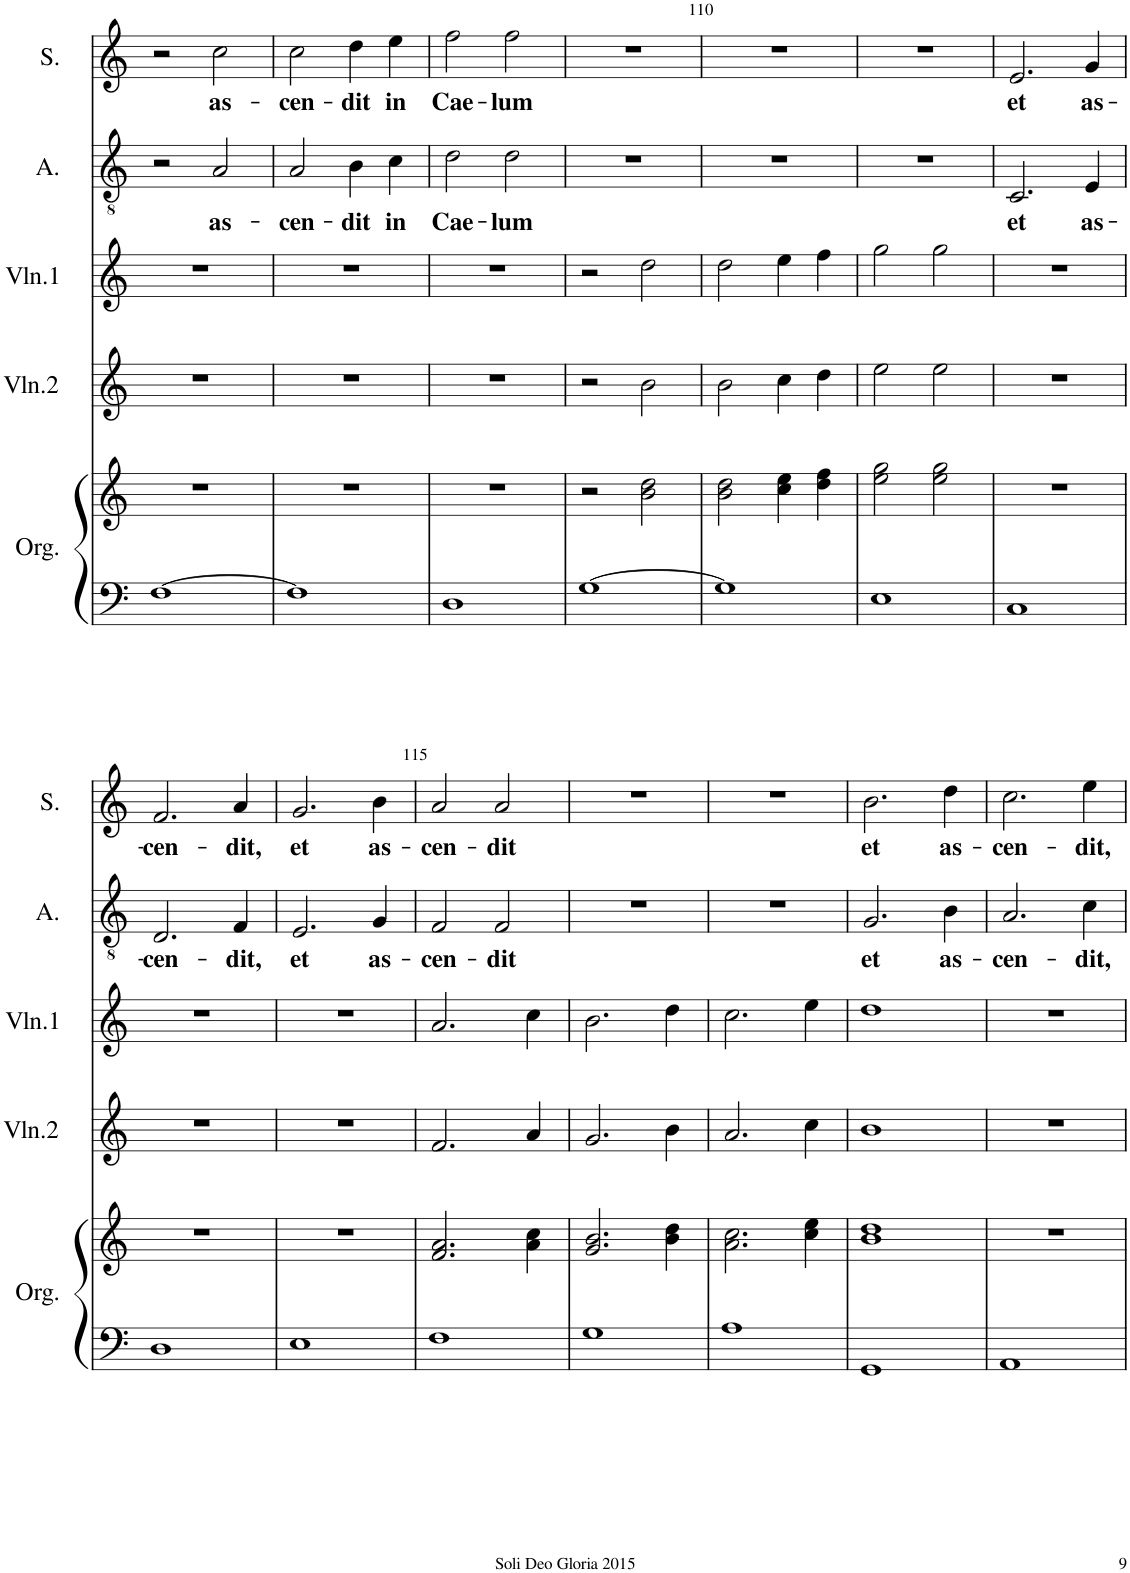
**kern	**kern	**kern	**kern	**kern	**text	**kern	**text
*part5	*part5	*part4	*part3	*part2	*part2	*part1	*part1
*staff6	*staff5	*staff4	*staff3	*staff2	*staff2	*staff1	*staff1
*I"Orgue	*	*I"Violon 2	*I"Violon 1	*I"Alto	*	*I"Soprano	*
*I'Org.	*	*I'Vln.2	*I'Vln.1	*I'A.	*	*I'S.	*
!!LO:PB:g=z
*clefF4	*clefG2	*clefG2	*clefG2	*clefGv2	*	*clefG2	*
*k[]	*k[]	*k[]	*k[]	*k[]	*	*k[]	*
*M2/2	*M2/2	*M2/2	*M2/2	*M2/2	*	*M2/2	*
*met(c|)	*met(c|)	*met(c|)	*met(c|)	*met(c|)	*	*met(c|)	*
=106	=106	=106	=106	=106	=106	=106	=106
[1F	1r	1r	1r	2r	.	2r	.
!	!	!	!	!	!LO:LY:b	!	!LO:LY:b
.	.	.	.	2A/	as-	2cc\	as-
=107	=107	=107	=107	=107	=107	=107	=107
!	!	!	!	!	!LO:LY:b	!	!LO:LY:b
1F]	1r	1r	1r	2A/	-cen-	2cc\	-cen-
!	!	!	!	!	!LO:LY:b	!	!LO:LY:b
.	.	.	.	4B\	-dit	4dd\	-dit
!	!	!	!	!	!LO:LY:b	!	!LO:LY:b
.	.	.	.	4c\	in	4ee\	in
=108	=108	=108	=108	=108	=108	=108	=108
!	!	!	!	!	!LO:LY:b	!	!LO:LY:b
1D	1r	1r	1r	2d\	Cae-	2ff\	Cae-
!	!	!	!	!	!LO:LY:b	!	!LO:LY:b
.	.	.	.	2d\	-lum	2ff\	-lum
=109	=109	=109	=109	=109	=109	=109	=109
[1G	2r	2r	2r	1r	.	1r	.
.	2b\ 2dd\	2b\	2dd\	.	.	.	.
=110	=110	=110	=110	=110	=110	=110	=110
1G]	2b\ 2dd\	2b\	2dd\	1r	.	1r	.
.	4cc\ 4ee\	4cc\	4ee\	.	.	.	.
.	4dd\ 4ff\	4dd\	4ff\	.	.	.	.
=111	=111	=111	=111	=111	=111	=111	=111
1E	2ee\ 2gg\	2ee\	2gg\	1r	.	1r	.
.	2ee\ 2gg\	2ee\	2gg\	.	.	.	.
=112	=112	=112	=112	=112	=112	=112	=112
!	!	!	!	!	!LO:LY:b	!	!LO:LY:b
1C	1r	1r	1r	2.C/	et	2.e/	et
!	!	!	!	!	!LO:LY:b	!	!LO:LY:b
.	.	.	.	4E/	as-	4g/	as-
!!LO:LB:g=z
=113	=113	=113	=113	=113	=113	=113	=113
!	!	!	!	!	!LO:LY:b	!	!LO:LY:b
1D	1r	1r	1r	2.D/	-cen-	2.f/	-cen-
!	!	!	!	!	!LO:LY:b	!	!LO:LY:b
.	.	.	.	4F/	-dit,	4a/	-dit,
=114	=114	=114	=114	=114	=114	=114	=114
!	!	!	!	!	!LO:LY:b	!	!LO:LY:b
1E	1r	1r	1r	2.E/	et	2.g/	et
!	!	!	!	!	!LO:LY:b	!	!LO:LY:b
.	.	.	.	4G/	as-	4b\	as-
=115	=115	=115	=115	=115	=115	=115	=115
!	!	!	!	!	!LO:LY:b	!	!LO:LY:b
1F	2.f/ 2.a/	2.f/	2.a/	2F/	-cen-	2a/	-cen-
!	!	!	!	!	!LO:LY:b	!	!LO:LY:b
.	.	.	.	2F/	-dit	2a/	-dit
.	4a\ 4cc\	4a/	4cc\	.	.	.	.
=116	=116	=116	=116	=116	=116	=116	=116
1G	2.g/ 2.b/	2.g/	2.b\	1r	.	1r	.
.	4b\ 4dd\	4b\	4dd\	.	.	.	.
=117	=117	=117	=117	=117	=117	=117	=117
1A	2.a\ 2.cc\	2.a/	2.cc\	1r	.	1r	.
.	4cc\ 4ee\	4cc\	4ee\	.	.	.	.
=118	=118	=118	=118	=118	=118	=118	=118
!	!	!	!	!	!LO:LY:b	!	!LO:LY:b
1GG	1b 1dd	1b	1dd	2.G/	et	2.b\	et
!	!	!	!	!	!LO:LY:b	!	!LO:LY:b
.	.	.	.	4B\	as-	4dd\	as-
=119	=119	=119	=119	=119	=119	=119	=119
!	!	!	!	!	!LO:LY:b	!	!LO:LY:b
1AA	1r	1r	1r	2.A/	-cen-	2.cc\	-cen-
!	!	!	!	!	!LO:LY:b	!	!LO:LY:b
.	.	.	.	4c\	-dit,	4ee\	-dit,
=	=	=	=	=	=	=	=
*-	*-	*-	*-	*-	*-	*-	*-
